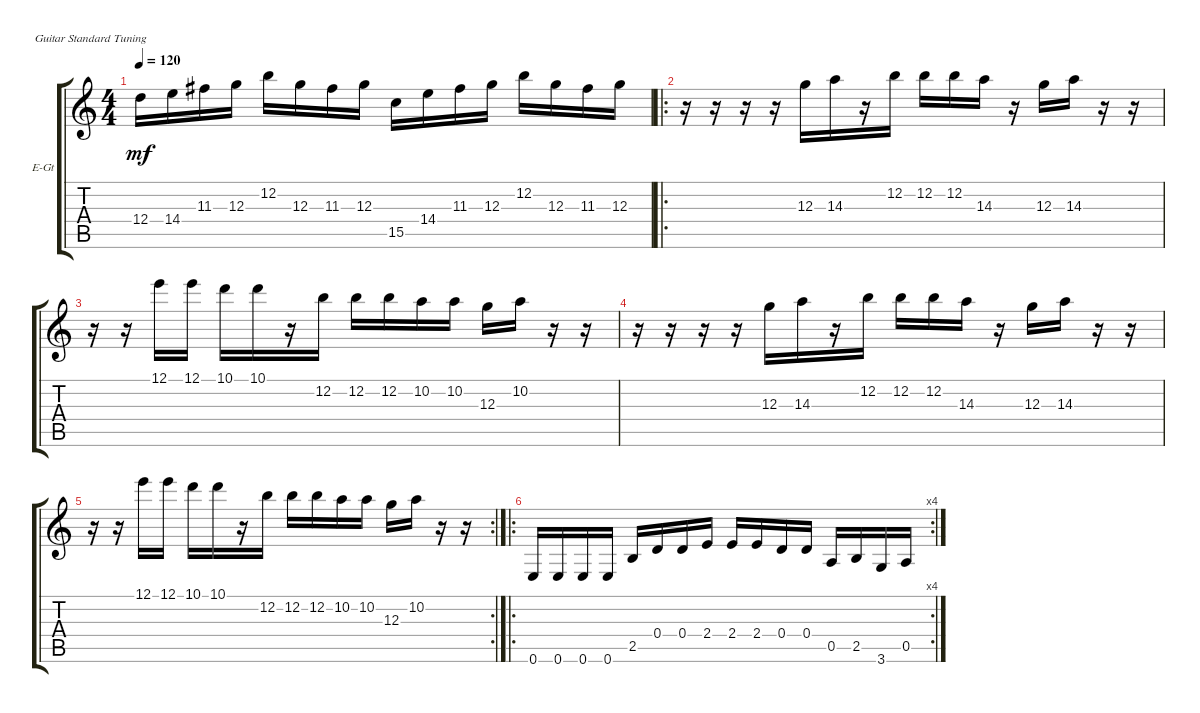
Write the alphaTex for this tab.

\defaultSystemsLayout 4
\bracketExtendMode groupsimilarinstruments
\firstSystemTrackNameOrientation horizontal
\otherSystemsTrackNameOrientation horizontal
\track ("Electric Guitar" "E-Gt") {instrument overdrivenguitar}
\staff {score tabs}
\tuning (E4 B3 G3 D3 A2 E2)
\ts (4 4)
\tempo 120
\clef g2
\ks c
12.4.16{dy mf} 14.4.16 11.3.16 12.3.16 12.2.16 12.3.16 11.3.16 12.3.16 15.5.16 14.4.16 11.3.16 12.3.16 12.2.16 12.3.16 11.3.16 12.3.16 |
\ro
r.16 r.16 r.16 r.16 12.3.16 14.3.16 r.16 12.2.16 12.2.16 12.2.16 14.3.16 r.16 12.3.16 14.3.16 r.16 r.16 |
r.16 r.16 12.1.16 12.1.16 10.1.16 10.1.16 r.16 12.2.16 12.2.16 12.2.16 10.2.16 10.2.16 12.3.16 10.2.16 r.16 r.16 |
r.16 r.16 r.16 r.16 12.3.16 14.3.16 r.16 12.2.16 12.2.16 12.2.16 14.3.16 r.16 12.3.16 14.3.16 r.16 r.16 |
\rc 2
r.16 r.16 12.1.16 12.1.16 10.1.16 10.1.16 r.16 12.2.16 12.2.16 12.2.16 10.2.16 10.2.16 12.3.16 10.2.16 r.16 r.16 |
\ro
\rc 4
0.6.16 0.6.16 0.6.16 0.6.16 2.5.16 0.4.16 0.4.16 2.4.16 2.4.16 2.4.16 0.4.16 0.4.16 0.5.16 2.5.16 3.6.16 0.5.16
